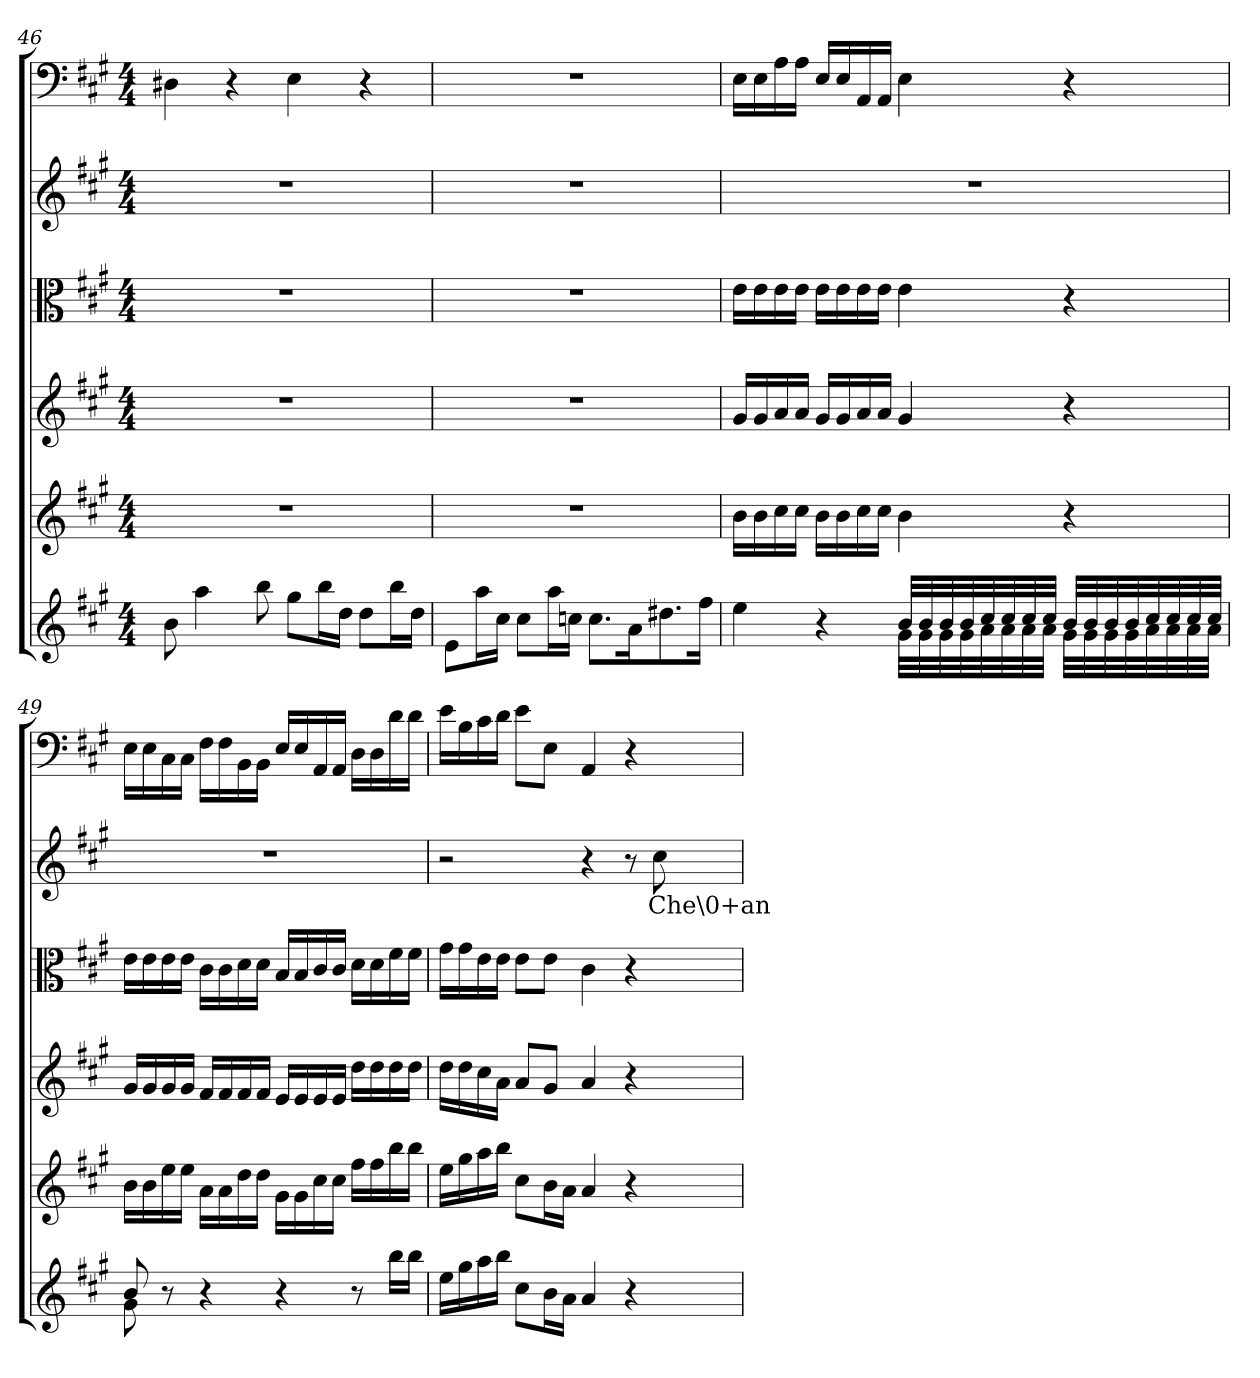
**kern	**kern	**kern	**kern	**kern	**text	**kern
*part6	*part5	*part4	*part3	*part2	*part2	*part1
*staff6	*staff5	*staff4	*staff3	*staff2	*staff2	*staff1
*clefG2	*clefG2	*clefG2	*clefC3	*clefG2	*	*clefF4
*k[f#c#g#]	*k[f#c#g#]	*k[f#c#g#]	*k[f#c#g#]	*k[f#c#g#]	*	*k[f#c#g#]
*A:	*A:	*A:	*A:	*A:	*	*A:
*M4/4	*M4/4	*M4/4	*M4/4	*M4/4	*	*M4/4
=46	=46	=46	=46	=46	=46	=46
8b\	1r	1r	1r	1r	.	4D#X\
4aa\	.	.	.	.	.	.
.	.	.	.	.	.	4r
8bb\	.	.	.	.	.	.
8gg#\L	.	.	.	.	.	4E\
16bb\L	.	.	.	.	.	.
16dd\JJ	.	.	.	.	.	.
8dd\L	.	.	.	.	.	4r
16bb\L	.	.	.	.	.	.
16dd\JJ	.	.	.	.	.	.
=47	=47	=47	=47	=47	=47	=47
8e\L	1r	1r	1r	1r	.	1r
16aa\L	.	.	.	.	.	.
16cc#\JJ	.	.	.	.	.	.
8cc#\L	.	.	.	.	.	.
16aa\L	.	.	.	.	.	.
16ccn\JJ	.	.	.	.	.	.
8.cc\L	.	.	.	.	.	.
16a\K	.	.	.	.	.	.
8.dd#X\	.	.	.	.	.	.
16ff#\Jk	.	.	.	.	.	.
=48	=48	=48	=48	=48	=48	=48
*^	*	*	*	*	*	*
4ee\	2ryy	16b\LL	16g#/LL	16e\LL	1r	.	16E\LL
.	.	16b\	16g#/	16e\	.	.	16E\
.	.	16cc#\	16a/	16e\	.	.	16A\
.	.	16cc#\JJ	16a/JJ	16e\JJ	.	.	16A\JJ
4r	.	16b\LL	16g#/LL	16e\LL	.	.	16E/LL
.	.	16b\	16g#/	16e\	.	.	16E/
.	.	16cc#\	16a/	16e\	.	.	16AA/
.	.	16cc#\JJ	16a/JJ	16e\JJ	.	.	16AA/JJ
32b/LLL	32g#\LLL	4b\	4g#/	4e\	.	.	4E\
32b/	32g#\	.	.	.	.	.	.
32b/	32g#\	.	.	.	.	.	.
32b/	32g#\	.	.	.	.	.	.
32cc#/	32a\	.	.	.	.	.	.
32cc#/	32a\	.	.	.	.	.	.
32cc#/	32a\	.	.	.	.	.	.
32cc#/JJJ	32a\JJJ	.	.	.	.	.	.
32b/LLL	32g#\LLL	4r	4r	4r	.	.	4r
32b/	32g#\	.	.	.	.	.	.
32b/	32g#\	.	.	.	.	.	.
32b/	32g#\	.	.	.	.	.	.
32cc#/	32a\	.	.	.	.	.	.
32cc#/	32a\	.	.	.	.	.	.
32cc#/	32a\	.	.	.	.	.	.
32cc#/JJJ	32a\JJJ	.	.	.	.	.	.
=49	=49	=49	=49	=49	=49	=49	=49
8b/	8g#\	16b\LL	16g#/LL	16e\LL	1r	.	16E\LL
.	.	16b\	16g#/	16e\	.	.	16E\
8r	8ryy	16ee\	16g#/	16e\	.	.	16C#\
.	.	16ee\JJ	16g#/JJ	16e\JJ	.	.	16C#\JJ
4r	4ryy	16a\LL	16f#/LL	16c#\LL	.	.	16F#\LL
.	.	16a\	16f#/	16c#\	.	.	16F#\
.	.	16dd\	16f#/	16d\	.	.	16BB\
.	.	16dd\JJ	16f#/JJ	16d\JJ	.	.	16BB\JJ
4r	2ryy	16g#\LL	16e/LL	16B/LL	.	.	16E/LL
.	.	16g#\	16e/	16B/	.	.	16E/
.	.	16cc#\	16e/	16c#/	.	.	16AA/
.	.	16cc#\JJ	16e/JJ	16c#/JJ	.	.	16AA/JJ
8r	.	16ff#\LL	16dd\LL	16d\LL	.	.	16D\LL
.	.	16ff#\	16dd\	16d\	.	.	16D\
16bb\LL	.	16bb\	16dd\	16f#\	.	.	16d\
16bb\JJ	.	16bb\JJ	16dd\JJ	16f#\JJ	.	.	16d\JJ
*v	*v	*	*	*	*	*	*
=50	=50	=50	=50	=50	=50	=50
16ee\LL	16ee\LL	16dd\LL	16g#\LL	2r	.	16e\LL
16gg#\	16gg#\	16dd\	16g#\	.	.	16B\
16aa\	16aa\	16cc#\	16e\	.	.	16c#\
16bb\JJ	16bb\JJ	16a\JJ	16e\JJ	.	.	16d\JJ
8cc#\L	8cc#\L	8a/L	8e\L	.	.	8e\L
16b\L	16b\L	8g#/J	8e\J	.	.	8E\J
16a\JJ	16a\JJ	.	.	.	.	.
4a/	4a/	4a/	4c#\	4r	.	4AA/
4r	4r	4r	4r	8r	.	4r
.	.	.	.	8cc#\	Che\0+an-	.
=	=	=	=	=	=	=
*-	*-	*-	*-	*-	*-	*-
